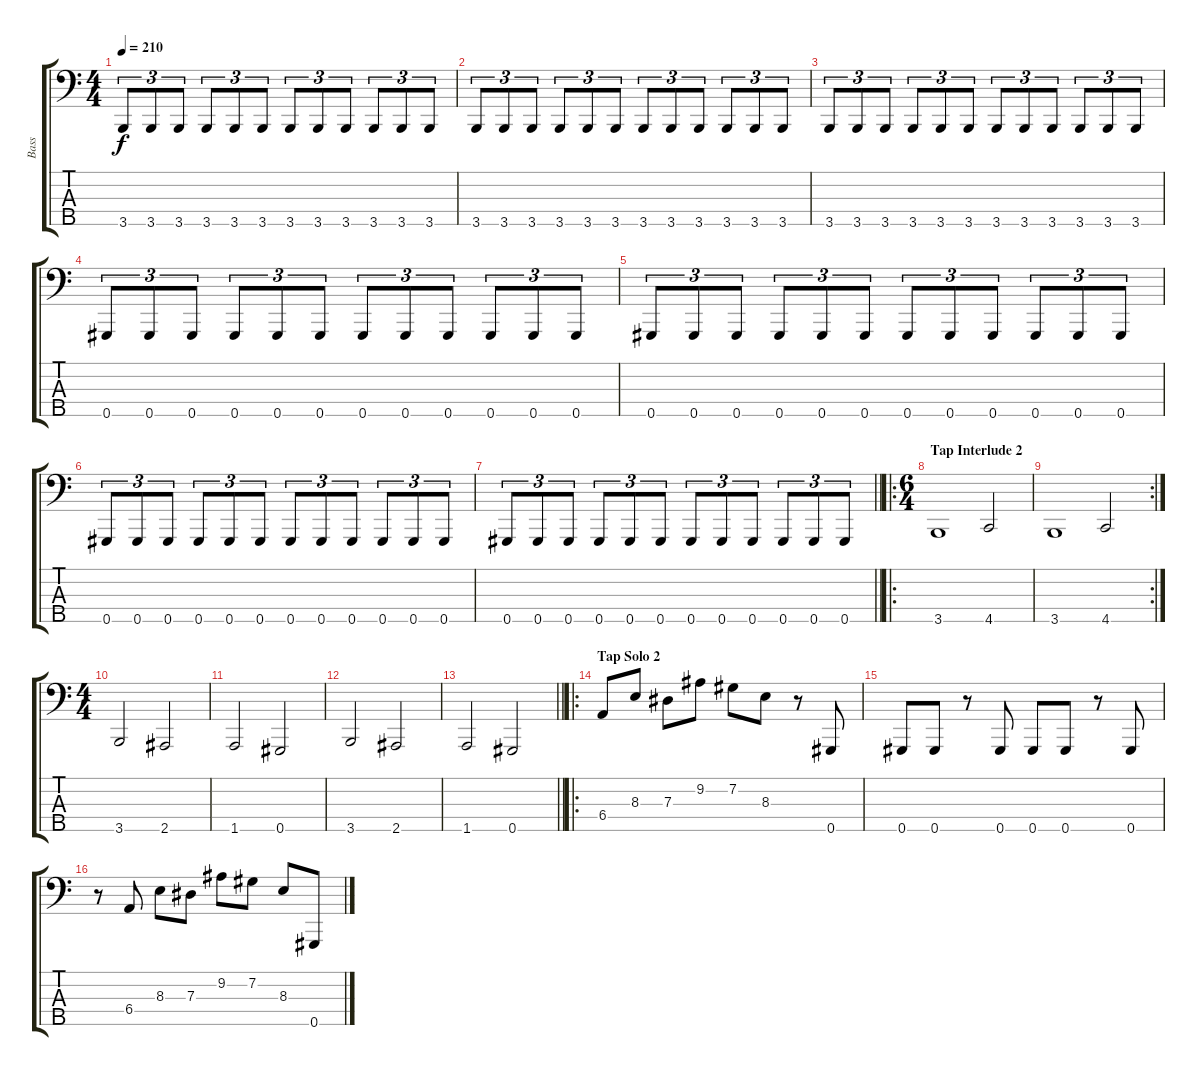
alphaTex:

\track ("Bass" "Bass") {instrument slapbass2}
\staff {score tabs}
\tuning (Gb2 Db2 Ab1 Eb1 Ab0) {hide}
\ts (4 4)
\tempo 210
\clef f4
\ks c
3.5.8{tu (3 2) dy f} 3.5.8{tu (3 2)} 3.5.8{tu (3 2)} 3.5.8{tu (3 2)} 3.5.8{tu (3 2)} 3.5.8{tu (3 2)} 3.5.8{tu (3 2)} 3.5.8{tu (3 2)} 3.5.8{tu (3 2)} 3.5.8{tu (3 2)} 3.5.8{tu (3 2)} 3.5.8{tu (3 2)} |
3.5.8{tu (3 2)} 3.5.8{tu (3 2)} 3.5.8{tu (3 2)} 3.5.8{tu (3 2)} 3.5.8{tu (3 2)} 3.5.8{tu (3 2)} 3.5.8{tu (3 2)} 3.5.8{tu (3 2)} 3.5.8{tu (3 2)} 3.5.8{tu (3 2)} 3.5.8{tu (3 2)} 3.5.8{tu (3 2)} |
3.5.8{tu (3 2)} 3.5.8{tu (3 2)} 3.5.8{tu (3 2)} 3.5.8{tu (3 2)} 3.5.8{tu (3 2)} 3.5.8{tu (3 2)} 3.5.8{tu (3 2)} 3.5.8{tu (3 2)} 3.5.8{tu (3 2)} 3.5.8{tu (3 2)} 3.5.8{tu (3 2)} 3.5.8{tu (3 2)} |
0.5.8{tu (3 2)} 0.5.8{tu (3 2)} 0.5.8{tu (3 2)} 0.5.8{tu (3 2)} 0.5.8{tu (3 2)} 0.5.8{tu (3 2)} 0.5.8{tu (3 2)} 0.5.8{tu (3 2)} 0.5.8{tu (3 2)} 0.5.8{tu (3 2)} 0.5.8{tu (3 2)} 0.5.8{tu (3 2)} |
0.5.8{tu (3 2)} 0.5.8{tu (3 2)} 0.5.8{tu (3 2)} 0.5.8{tu (3 2)} 0.5.8{tu (3 2)} 0.5.8{tu (3 2)} 0.5.8{tu (3 2)} 0.5.8{tu (3 2)} 0.5.8{tu (3 2)} 0.5.8{tu (3 2)} 0.5.8{tu (3 2)} 0.5.8{tu (3 2)} |
0.5.8{tu (3 2)} 0.5.8{tu (3 2)} 0.5.8{tu (3 2)} 0.5.8{tu (3 2)} 0.5.8{tu (3 2)} 0.5.8{tu (3 2)} 0.5.8{tu (3 2)} 0.5.8{tu (3 2)} 0.5.8{tu (3 2)} 0.5.8{tu (3 2)} 0.5.8{tu (3 2)} 0.5.8{tu (3 2)} |
\barLineRight lightlight
0.5.8{tu (3 2)} 0.5.8{tu (3 2)} 0.5.8{tu (3 2)} 0.5.8{tu (3 2)} 0.5.8{tu (3 2)} 0.5.8{tu (3 2)} 0.5.8{tu (3 2)} 0.5.8{tu (3 2)} 0.5.8{tu (3 2)} 0.5.8{tu (3 2)} 0.5.8{tu (3 2)} 0.5.8{tu (3 2)} |
\ro
\ts (6 4)
\section ("" "Tap Interlude 2")
3.5.1 4.5.2 |
\rc 2
3.5.1 4.5.2 |
\ts (4 4)
3.5.2 2.5.2 |
1.5.2 0.5.2 |
3.5.2 2.5.2 |
\barLineRight lightlight
1.5.2 0.5.2 |
\ro
\section ("" "Tap Solo 2")
6.4.8 8.3.8 7.3.8 9.2.8 7.2.8 8.3.8 r.8 0.5.8 |
0.5.8 0.5.8 r.8 0.5.8 0.5.8 0.5.8 r.8 0.5.8 |
r.8 6.4.8 8.3.8 7.3.8 9.2.8 7.2.8 8.3.8 0.5.8
